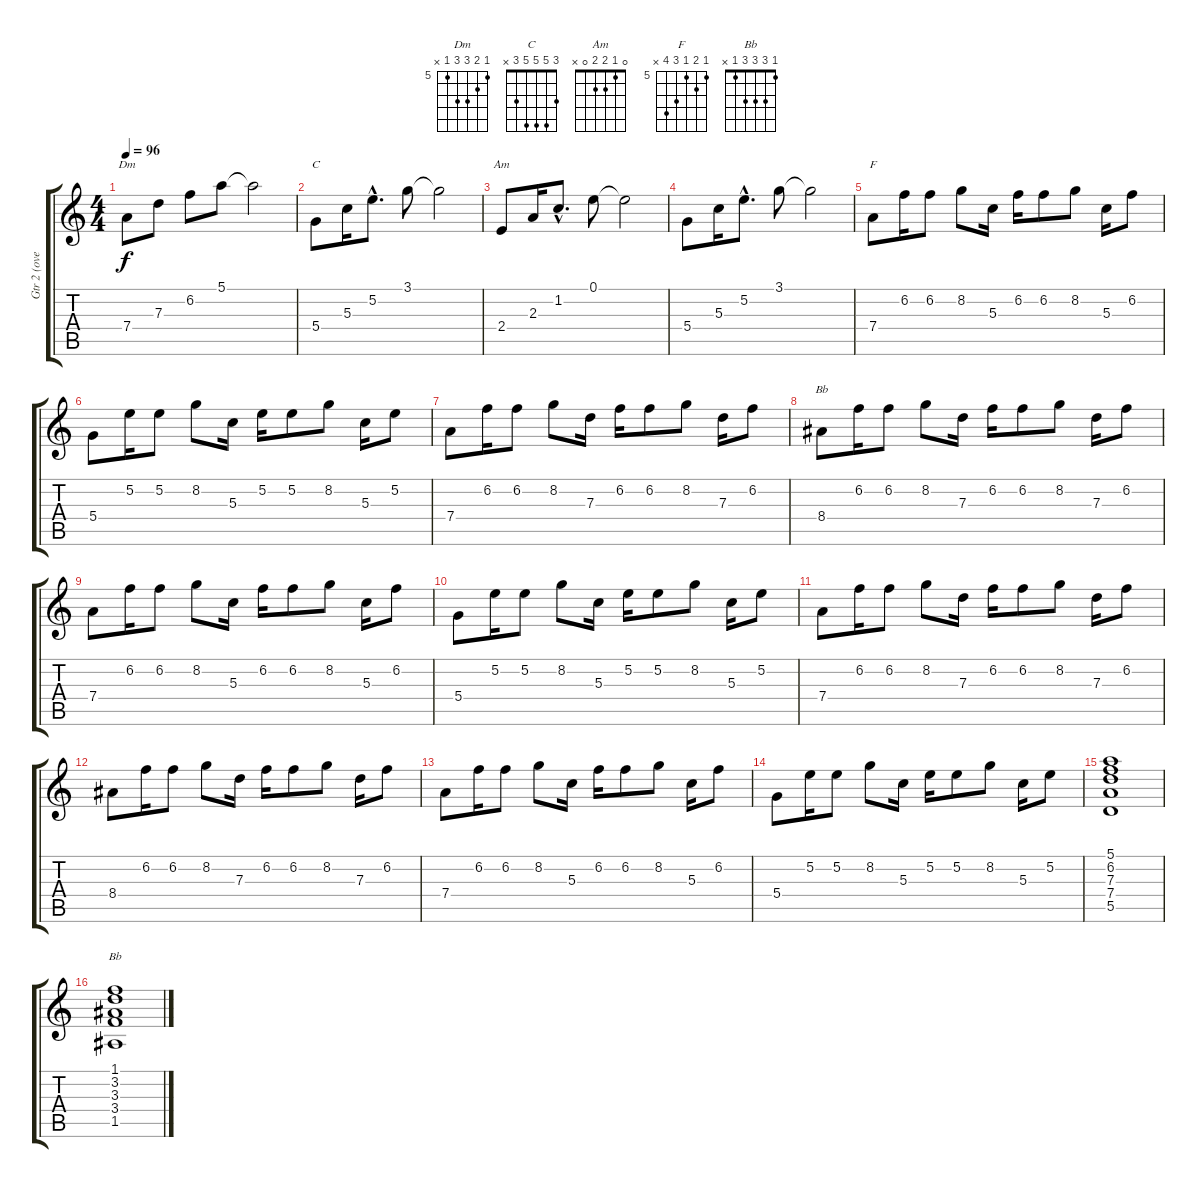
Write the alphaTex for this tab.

\track ("Gtr 2 (overdrive)" "Gtr 2 (ove") {instrument overdrivenguitar}
\staff {score tabs}
\tuning (E4 B3 G3 D3 A2 E2) {hide}
\chord ("Dm" 5 6 7 7 5 x) {firstfret 5}
\chord ("C" 3 5 5 5 3 x)
\chord ("Am" 0 1 2 2 0 x)
\chord ("F" 5 6 5 7 8 x) {firstfret 5}
\chord ("Bb" 6 6 7 8 8 6) {firstfret 6}
\chord ("Bb" 1 3 3 3 1 x)
\ts (4 4)
\tempo 96
\clef g2
\ks c
7.4.8{ch "Dm" dy f} 7.3.8 6.2.8 5.1.8 5.1{t}.2 |
5.4.8{ch "C"} 5.3.16 5.2{hac}.8{d} 3.1.8 3.1{t}.2 |
2.4.8{ch "Am"} 2.3.16 1.2{hac}.8{d} 0.1.8 0.1{t}.2 |
5.4.8 5.3.16 5.2{hac}.8{d} 3.1.8 3.1{t}.2 |
7.4.8{ch "F"} 6.2.16 6.2.8 8.2.8 5.3.16 6.2.16 6.2.8 8.2.8 5.3.16 6.2.8 |
5.4.8 5.2.16 5.2.8 8.2.8 5.3.16 5.2.16 5.2.8 8.2.8 5.3.16 5.2.8 |
7.4.8 6.2.16 6.2.8 8.2.8 7.3.16 6.2.16 6.2.8 8.2.8 7.3.16 6.2.8 |
8.4.8{ch "Bb"} 6.2.16 6.2.8 8.2.8 7.3.16 6.2.16 6.2.8 8.2.8 7.3.16 6.2.8 |
7.4.8 6.2.16 6.2.8 8.2.8 5.3.16 6.2.16 6.2.8 8.2.8 5.3.16 6.2.8 |
5.4.8 5.2.16 5.2.8 8.2.8 5.3.16 5.2.16 5.2.8 8.2.8 5.3.16 5.2.8 |
7.4.8 6.2.16 6.2.8 8.2.8 7.3.16 6.2.16 6.2.8 8.2.8 7.3.16 6.2.8 |
8.4.8 6.2.16 6.2.8 8.2.8 7.3.16 6.2.16 6.2.8 8.2.8 7.3.16 6.2.8 |
7.4.8 6.2.16 6.2.8 8.2.8 5.3.16 6.2.16 6.2.8 8.2.8 5.3.16 6.2.8 |
5.4.8 5.2.16 5.2.8 8.2.8 5.3.16 5.2.16 5.2.8 8.2.8 5.3.16 5.2.8 |
(5.1 6.2 7.3 7.4 5.5).1 |
(1.1 3.2 3.3 3.4 1.5).1{ch "Bb"}
